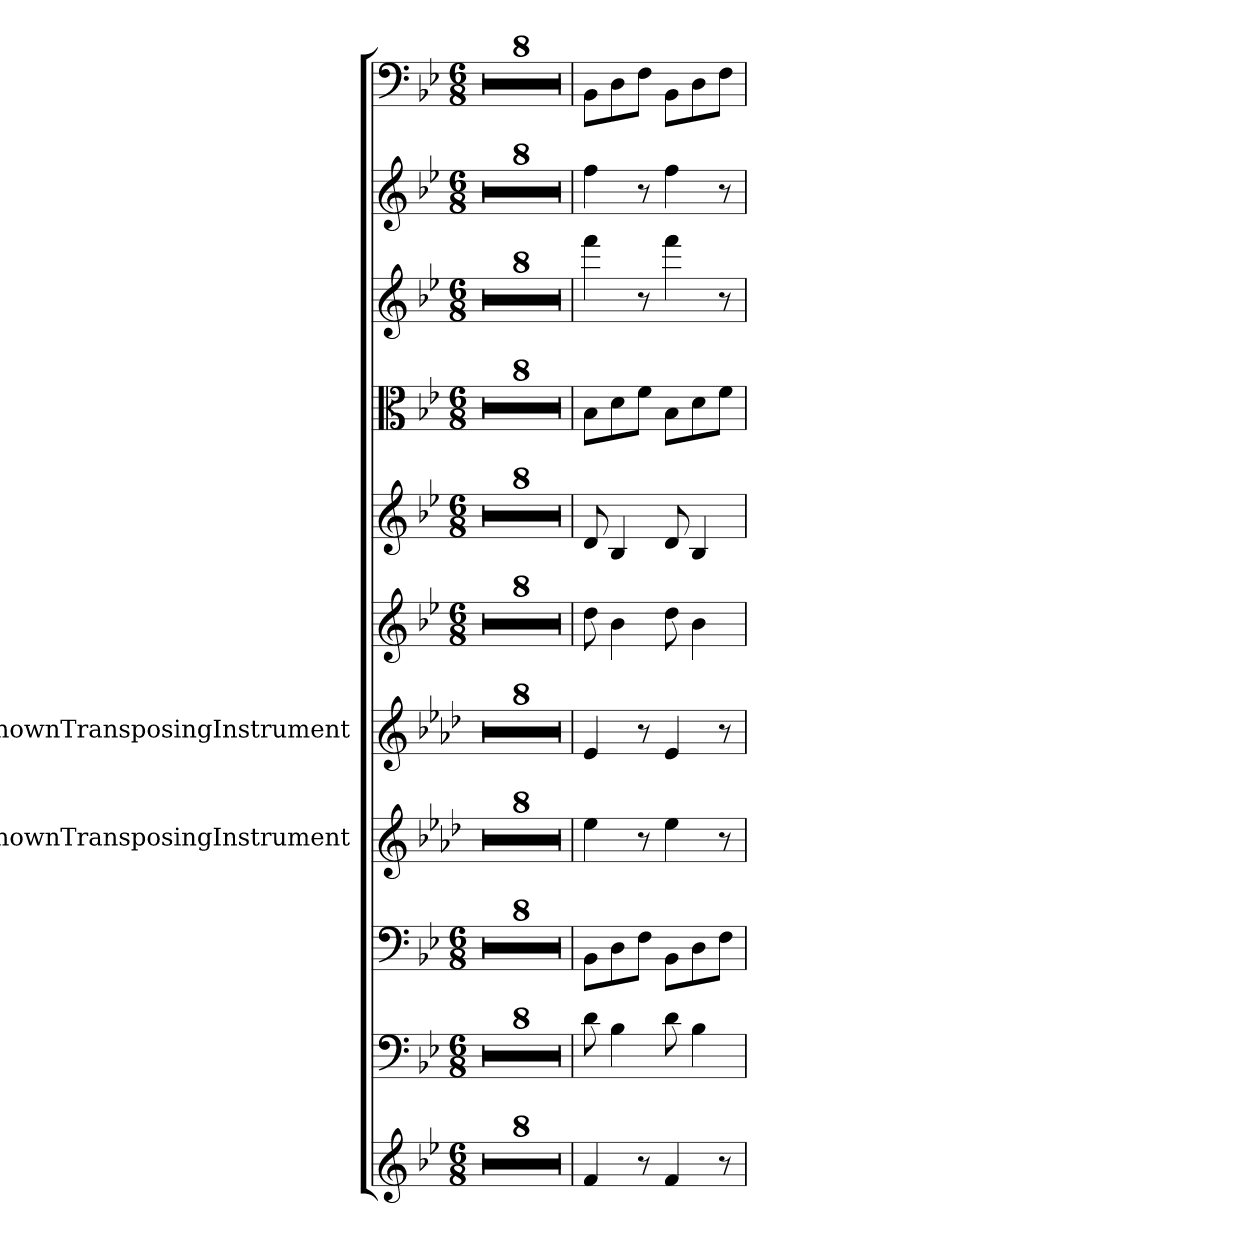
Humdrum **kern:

**kern	**kern	**kern	**kern	**kern	**kern	**kern	**kern	**kern	**kern	**kern
*part11	*part10	*part9	*part8	*part7	*part6	*part5	*part4	*part3	*part2	*part1
*staff11	*staff10	*staff9	*staff8	*staff7	*staff6	*staff5	*staff4	*staff3	*staff2	*staff1
*	*	*	*I"UnknownTransposingInstrument	*I"UnknownTransposingInstrument	*	*	*	*	*	*
*clefG2	*clefF4	*clefF4	*clefG2	*clefG2	*clefG2	*clefG2	*clefC3	*clefG2	*clefG2	*clefF4
*	*	*	*ITrd-1c-2	*ITrd-1c-2	*	*	*	*	*	*
*k[b-e-]	*k[b-e-]	*k[b-e-]	*k[b-e-]	*k[b-e-]	*k[b-e-]	*k[b-e-]	*k[b-e-]	*k[b-e-]	*k[b-e-]	*k[b-e-]
*B-:	*B-:	*B-:	*	*	*B-:	*B-:	*B-:	*B-:	*B-:	*B-:
*M6/8	*M6/8	*M6/8	*	*	*M6/8	*M6/8	*M6/8	*M6/8	*M6/8	*M6/8
=1	=1	=1	=1	=1	=1	=1	=1	=1	=1	=1
2.r	2.r	2.r	2.r	2.r	2.r	2.r	2.r	2.r	2.r	2.r
=2	=2	=2	=2	=2	=2	=2	=2	=2	=2	=2
2.r	2.r	2.r	2.r	2.r	2.r	2.r	2.r	2.r	2.r	2.r
=3	=3	=3	=3	=3	=3	=3	=3	=3	=3	=3
2.r	2.r	2.r	2.r	2.r	2.r	2.r	2.r	2.r	2.r	2.r
=4	=4	=4	=4	=4	=4	=4	=4	=4	=4	=4
2.r	2.r	2.r	2.r	2.r	2.r	2.r	2.r	2.r	2.r	2.r
=5	=5	=5	=5	=5	=5	=5	=5	=5	=5	=5
2.r	2.r	2.r	2.r	2.r	2.r	2.r	2.r	2.r	2.r	2.r
=6	=6	=6	=6	=6	=6	=6	=6	=6	=6	=6
2.r	2.r	2.r	2.r	2.r	2.r	2.r	2.r	2.r	2.r	2.r
=7	=7	=7	=7	=7	=7	=7	=7	=7	=7	=7
2.r	2.r	2.r	2.r	2.r	2.r	2.r	2.r	2.r	2.r	2.r
=8	=8	=8	=8	=8	=8	=8	=8	=8	=8	=8
2.r	2.r	2.r	2.r	2.r	2.r	2.r	2.r	2.r	2.r	2.r
=9	=9	=9	=9	=9	=9	=9	=9	=9	=9	=9
4f/	8d\	8BB-\L	4ff\	4f/	8dd\	8d/	8B-\L	4fff\	4ff\	8BB-\L
.	4B-\	8D\	.	.	4b-\	4B-/	8d\	.	.	8D\
8r	.	8F\J	8r	8r	.	.	8f\J	8r	8r	8F\J
4f/	8d\	8BB-\L	4ff\	4f/	8dd\	8d/	8B-\L	4fff\	4ff\	8BB-\L
.	4B-\	8D\	.	.	4b-\	4B-/	8d\	.	.	8D\
8r	.	8F\J	8r	8r	.	.	8f\J	8r	8r	8F\J
=	=	=	=	=	=	=	=	=	=	=
*-	*-	*-	*-	*-	*-	*-	*-	*-	*-	*-
